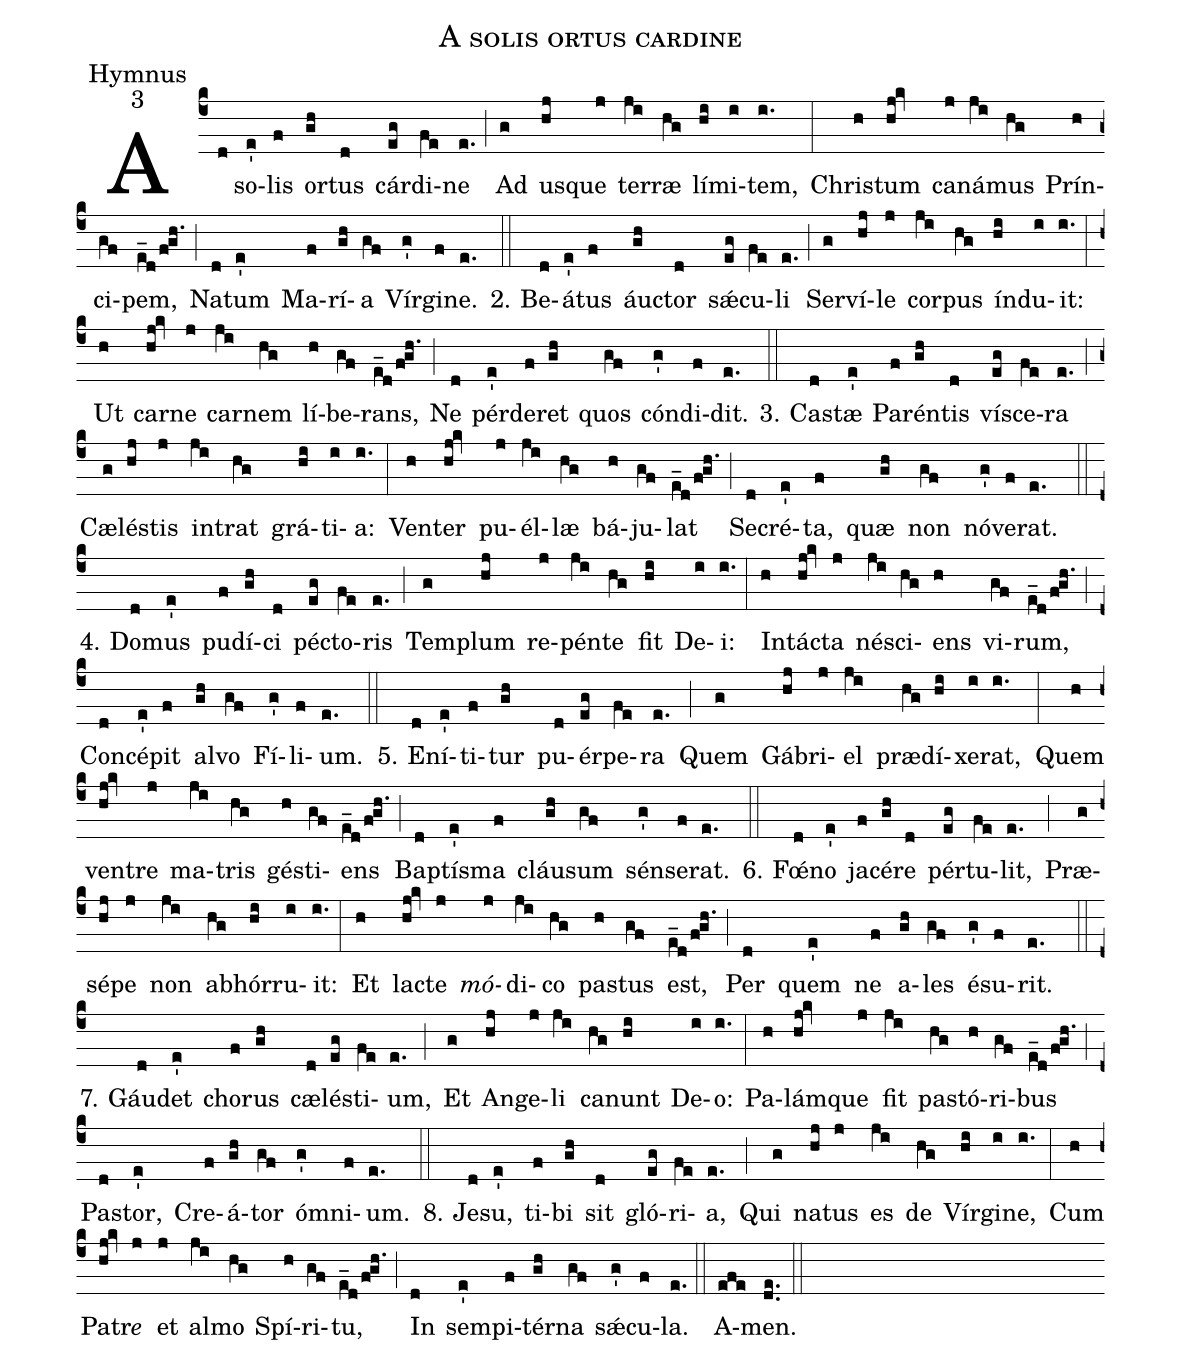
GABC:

name: A solis ortus cardine;
office-part: Hymnus;
mode: 3;
%%
(c4) A(d) so(e')lis(f) or(gh)tus(d) cár(eg)di(fe)ne(e.) (;) Ad(g) us(hj)que(j) ter(ji)ræ(hg) lí(hi)mi(i)tem,(i.) (:)
Chris(h)tum(hj!kv) ca(j)ná(ji)mus(hg) Prín(h)ci(gf)pem,(e_d/f!gh.) (;) Na(d)tum(e') Ma(f)rí(gh)a(gf) Vír(g')gi(f)ne.(e.) (::)
2. Be(d)á(e')tus(f) áuc(gh)tor(d) sǽ(eg)cu(fe)li(e.) (;) Ser(g)ví(hj)le(j) cor(ji)pus(hg) índ(hi)u(i)it:(i.) (:)
Ut(h) car(hj!kv)ne(j) car(ji)nem(hg) lí(h)be(gf)rans,(e_d/f!gh.) (;) Ne(d) pér(e')de(f)ret(gh) quos(gf) cón(g')di(f)dit.(e.) (::)
3. Cas(d)tæ(e') Pa(f)rén(gh)tis(d) ví(eg)sce(fe)ra(e.) (;) Cæ(g)lés(hj)tis(j) in(ji)trat(hg) grá(hi)ti(i)a:(i.) (:)
Ven(h)ter(hj!kv) pu(j)él(ji)læ(hg) bá(h)ju(gf)lat(e_d/f!gh.) (;) Se(d)cré(e')ta,(f) quæ(gh) non(gf) nó(g')ve(f)rat.(e.) (::)
4. Do(d)mus(e') pu(f)dí(gh)ci(d) péc(eg)to(fe)ris(e.) (;) Tem(g)plum(hj) re(j)pén(ji)te(hg) fit(hi) De(i)i:(i.) (:)
In(h)tác(hj!kv)ta(j) né(ji)sci(hg)ens(h) vi(gf)rum,(e_d/f!gh.) (;) Con(d)cé(e')pit(f) al(gh)vo(gf) Fí(g')li(f)um.(e.) (::)
5. E(d)ní(e')ti(f)tur(gh) pu(d)ér(eg)pe(fe)ra(e.) (;) Quem(g) Gá(hj)bri(j)el(ji) præ(hg)dí(hi)xe(i)rat,(i.) (:)
Quem(h) ven(hj!kv)tre(j) ma(ji)tris(hg) gés(h)ti(gf)ens(e_d/f!gh.) (;) Bap(d)tís(e')ma(f) cláu(gh)sum(gf) sén(g')se(f)rat.(e.) (::)
6. Fœ́(d)no(e') ja(f)cé(gh)re(d) pér(eg)tu(fe)lit,(e.) (;) Præ(g)sé(hj)pe(j) non(ji) ab(hg)hór(hi)ru(i)it:(i.) (:)
Et(h) lac(hj!kv)te(j) <i>mó</i>(j)di(ji)co(hg) pas(h)tus(gf) est,(e_d/f!gh.) (;) Per(d) quem(e') ne(f) a(gh)les(gf) é(g')su(f)rit.(e.) (::)
7. Gáu(d)det(e') cho(f)rus(gh) cæ(d)lés(eg)ti(fe)um,(e.) (;) Et(g) An(hj)ge(j)li(ji) ca(hg)nunt(hi) De(i)o:(i.) (:)
Pa(h)lám(hj!kv)que(j) fit(ji) pas(hg)tó(h)ri(gf)bus(e_d/f!gh.) (;) Pas(d)tor,(e') Cre(f)á(gh)tor(gf) óm(g')ni(f)um.(e.) (::)
8. Je(d)su,(e') ti(f)bi(gh) sit(d) gló(eg)ri(fe)a,(e.) (;) Qui(g) na(hj)tus(j) es(ji) de(hg) Vír(hi)gi(i)ne,(i.) (:)
Cum(h) Pa(hj!kv)tr<i>e</i>(j) et(j) al(ji)mo(hg) Spí(h)ri(gf)tu,(e_d/f!gh.) (;) In(d) sem(e')pi(f)tér(gh)na(gf) sǽ(g')cu(f)la.(e.) (::)
A(efe)men.(de..) (::)
